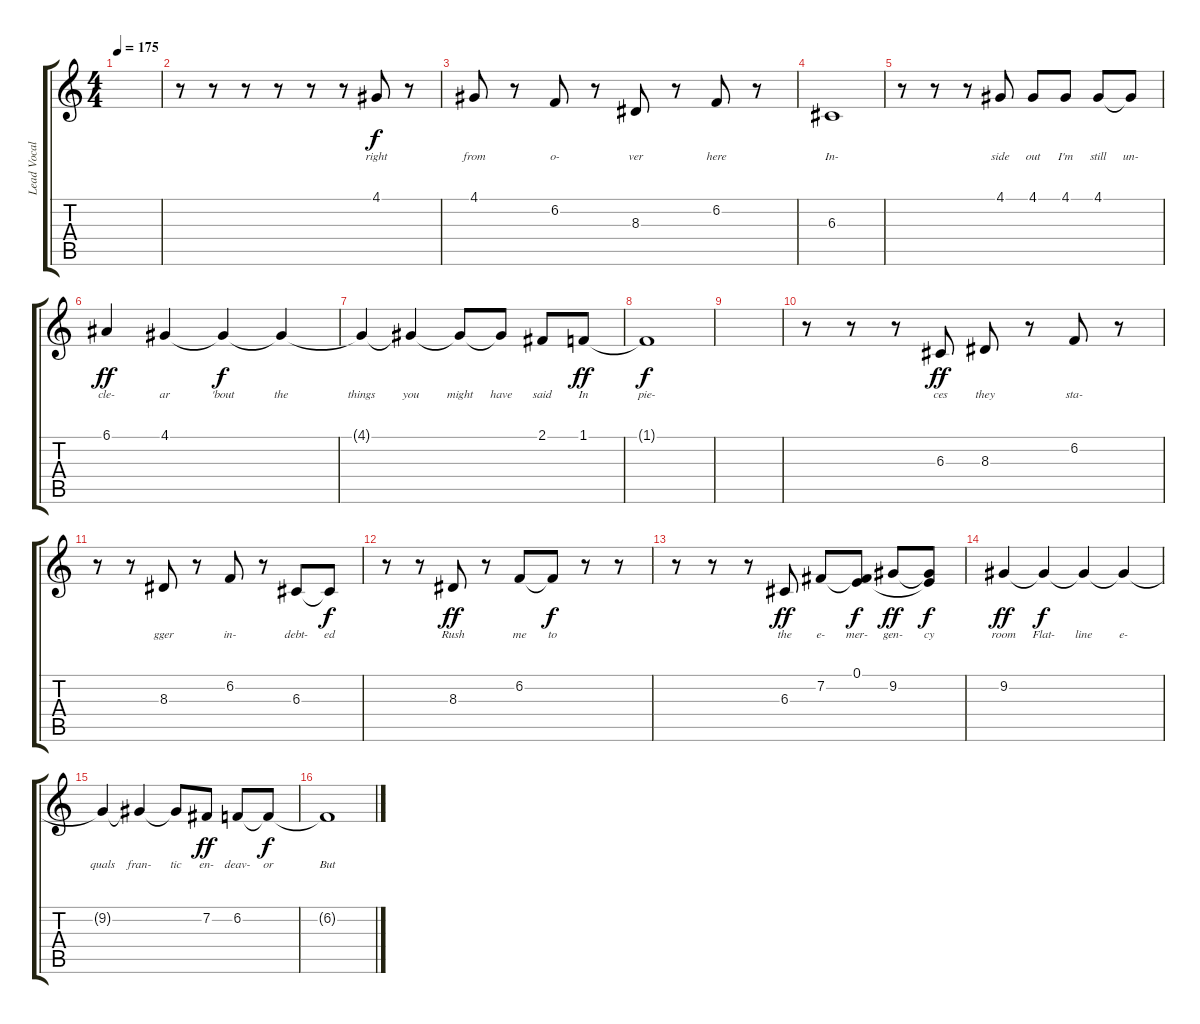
\track ("Lead Vocal" "Lead Vocal") {instrument altosax}
\staff {score tabs}
\tuning (E4 B3 G3 D3 A2 E2) {hide}
\ts (4 4)
\tempo 175
\clef g2
\ks c
|
r.8 r.8 r.8 r.8 r.8 r.8 4.1.8{lyrics (0 "right") lyrics (1 "") lyrics (2 "") lyrics (3 "") lyrics (4 "")} r.8 |
4.1.8{lyrics (0 "from") lyrics (1 "") lyrics (2 "") lyrics (3 "") lyrics (4 "")} r.8 6.2.8{lyrics (0 "o-") lyrics (1 "") lyrics (2 "") lyrics (3 "") lyrics (4 "")} r.8 8.3.8{lyrics (0 "ver") lyrics (1 "") lyrics (2 "") lyrics (3 "") lyrics (4 "")} r.8 6.2.8{lyrics (0 "here") lyrics (1 "") lyrics (2 "") lyrics (3 "") lyrics (4 "")} r.8 |
6.3.1{lyrics (0 "In-") lyrics (1 "") lyrics (2 "") lyrics (3 "") lyrics (4 "")} |
r.8 r.8 r.8 4.1.8{lyrics (0 "side") lyrics (1 "") lyrics (2 "") lyrics (3 "") lyrics (4 "")} 4.1.8{lyrics (0 "out") lyrics (1 "") lyrics (2 "") lyrics (3 "") lyrics (4 "")} 4.1.8{lyrics (0 "I'm") lyrics (1 "") lyrics (2 "") lyrics (3 "") lyrics (4 "")} 4.1.8{lyrics (0 "still") lyrics (1 "") lyrics (2 "") lyrics (3 "") lyrics (4 "")} 4.1{t}.8{lyrics (0 "un-") lyrics (1 "") lyrics (2 "") lyrics (3 "") lyrics (4 "") dy f} |
6.1.4{lyrics (0 "cle-") lyrics (1 "") lyrics (2 "") lyrics (3 "") lyrics (4 "") dy ff} 4.1.4{lyrics (0 "ar") lyrics (1 "") lyrics (2 "") lyrics (3 "") lyrics (4 "")} 4.1{t}.4{lyrics (0 "'bout") lyrics (1 "") lyrics (2 "") lyrics (3 "") lyrics (4 "") dy f} 4.1{t}.4{lyrics (0 "the") lyrics (1 "") lyrics (2 "") lyrics (3 "") lyrics (4 "")} |
4.1{t}.4{lyrics (0 "things") lyrics (1 "") lyrics (2 "") lyrics (3 "") lyrics (4 "")} 4.1{t}.4{lyrics (0 "you") lyrics (1 "") lyrics (2 "") lyrics (3 "") lyrics (4 "")} 4.1{t}.8{lyrics (0 "might") lyrics (1 "") lyrics (2 "") lyrics (3 "") lyrics (4 "")} 4.1{t}.8{lyrics (0 "have") lyrics (1 "") lyrics (2 "") lyrics (3 "") lyrics (4 "")} 2.1.8{lyrics (0 "said") lyrics (1 "") lyrics (2 "") lyrics (3 "") lyrics (4 "")} 1.1.8{lyrics (0 "In") lyrics (1 "") lyrics (2 "") lyrics (3 "") lyrics (4 "") dy ff} |
1.1{t}.1{lyrics (0 "pie-") lyrics (1 "") lyrics (2 "") lyrics (3 "") lyrics (4 "") dy f} |
|
r.8 r.8 r.8 6.3.8{lyrics (0 "ces") lyrics (1 "") lyrics (2 "") lyrics (3 "") lyrics (4 "") dy ff} 8.3.8{lyrics (0 "they") lyrics (1 "") lyrics (2 "") lyrics (3 "") lyrics (4 "")} r.8 6.2.8{lyrics (0 "sta-") lyrics (1 "") lyrics (2 "") lyrics (3 "") lyrics (4 "")} r.8 |
r.8 r.8 8.3.8{lyrics (0 "gger") lyrics (1 "") lyrics (2 "") lyrics (3 "") lyrics (4 "")} r.8 6.2.8{lyrics (0 "in-") lyrics (1 "") lyrics (2 "") lyrics (3 "") lyrics (4 "")} r.8 6.3.8{lyrics (0 "debt-") lyrics (1 "") lyrics (2 "") lyrics (3 "") lyrics (4 "")} 6.3{t}.8{lyrics (0 "ed") lyrics (1 "") lyrics (2 "") lyrics (3 "") lyrics (4 "") dy f} |
r.8 r.8 8.3.8{lyrics (0 "Rush") lyrics (1 "") lyrics (2 "") lyrics (3 "") lyrics (4 "") dy ff} r.8 6.2.8{lyrics (0 "me") lyrics (1 "") lyrics (2 "") lyrics (3 "") lyrics (4 "")} 6.2{t}.8{lyrics (0 "to") lyrics (1 "") lyrics (2 "") lyrics (3 "") lyrics (4 "") dy f} r.8 r.8 |
r.8 r.8 r.8 6.3.8{lyrics (0 "the") lyrics (1 "") lyrics (2 "") lyrics (3 "") lyrics (4 "") dy ff} 7.2.8{lyrics (0 "e-") lyrics (1 "") lyrics (2 "") lyrics (3 "") lyrics (4 "")} (0.1 7.2{t}).8{lyrics (0 "mer-") lyrics (1 "") lyrics (2 "") lyrics (3 "") lyrics (4 "") dy f} 9.2.8{lyrics (0 "gen-") lyrics (1 "") lyrics (2 "") lyrics (3 "") lyrics (4 "") dy ff} (0.1{t} 9.2{t}).8{lyrics (0 "cy") lyrics (1 "") lyrics (2 "") lyrics (3 "") lyrics (4 "") dy f} |
9.2.4{lyrics (0 "room") lyrics (1 "") lyrics (2 "") lyrics (3 "") lyrics (4 "") dy ff} 9.2{t}.4{lyrics (0 "Flat-") lyrics (1 "") lyrics (2 "") lyrics (3 "") lyrics (4 "") dy f} 9.2{t}.4{lyrics (0 "line") lyrics (1 "") lyrics (2 "") lyrics (3 "") lyrics (4 "")} 9.2{t}.4{lyrics (0 "e-") lyrics (1 "") lyrics (2 "") lyrics (3 "") lyrics (4 "")} |
9.2{t}.4{lyrics (0 "quals") lyrics (1 "") lyrics (2 "") lyrics (3 "") lyrics (4 "")} 9.2{t}.4{lyrics (0 "fran-") lyrics (1 "") lyrics (2 "") lyrics (3 "") lyrics (4 "")} 9.2{t}.8{lyrics (0 "tic") lyrics (1 "") lyrics (2 "") lyrics (3 "") lyrics (4 "")} 7.2.8{lyrics (0 "en-") lyrics (1 "") lyrics (2 "") lyrics (3 "") lyrics (4 "") dy ff} 6.2.8{lyrics (0 "deav-") lyrics (1 "") lyrics (2 "") lyrics (3 "") lyrics (4 "")} 6.2{t}.8{lyrics (0 "or") lyrics (1 "") lyrics (2 "") lyrics (3 "") lyrics (4 "") dy f} |
6.2{t}.1{lyrics (0 "But") lyrics (1 "") lyrics (2 "") lyrics (3 "") lyrics (4 "")}
